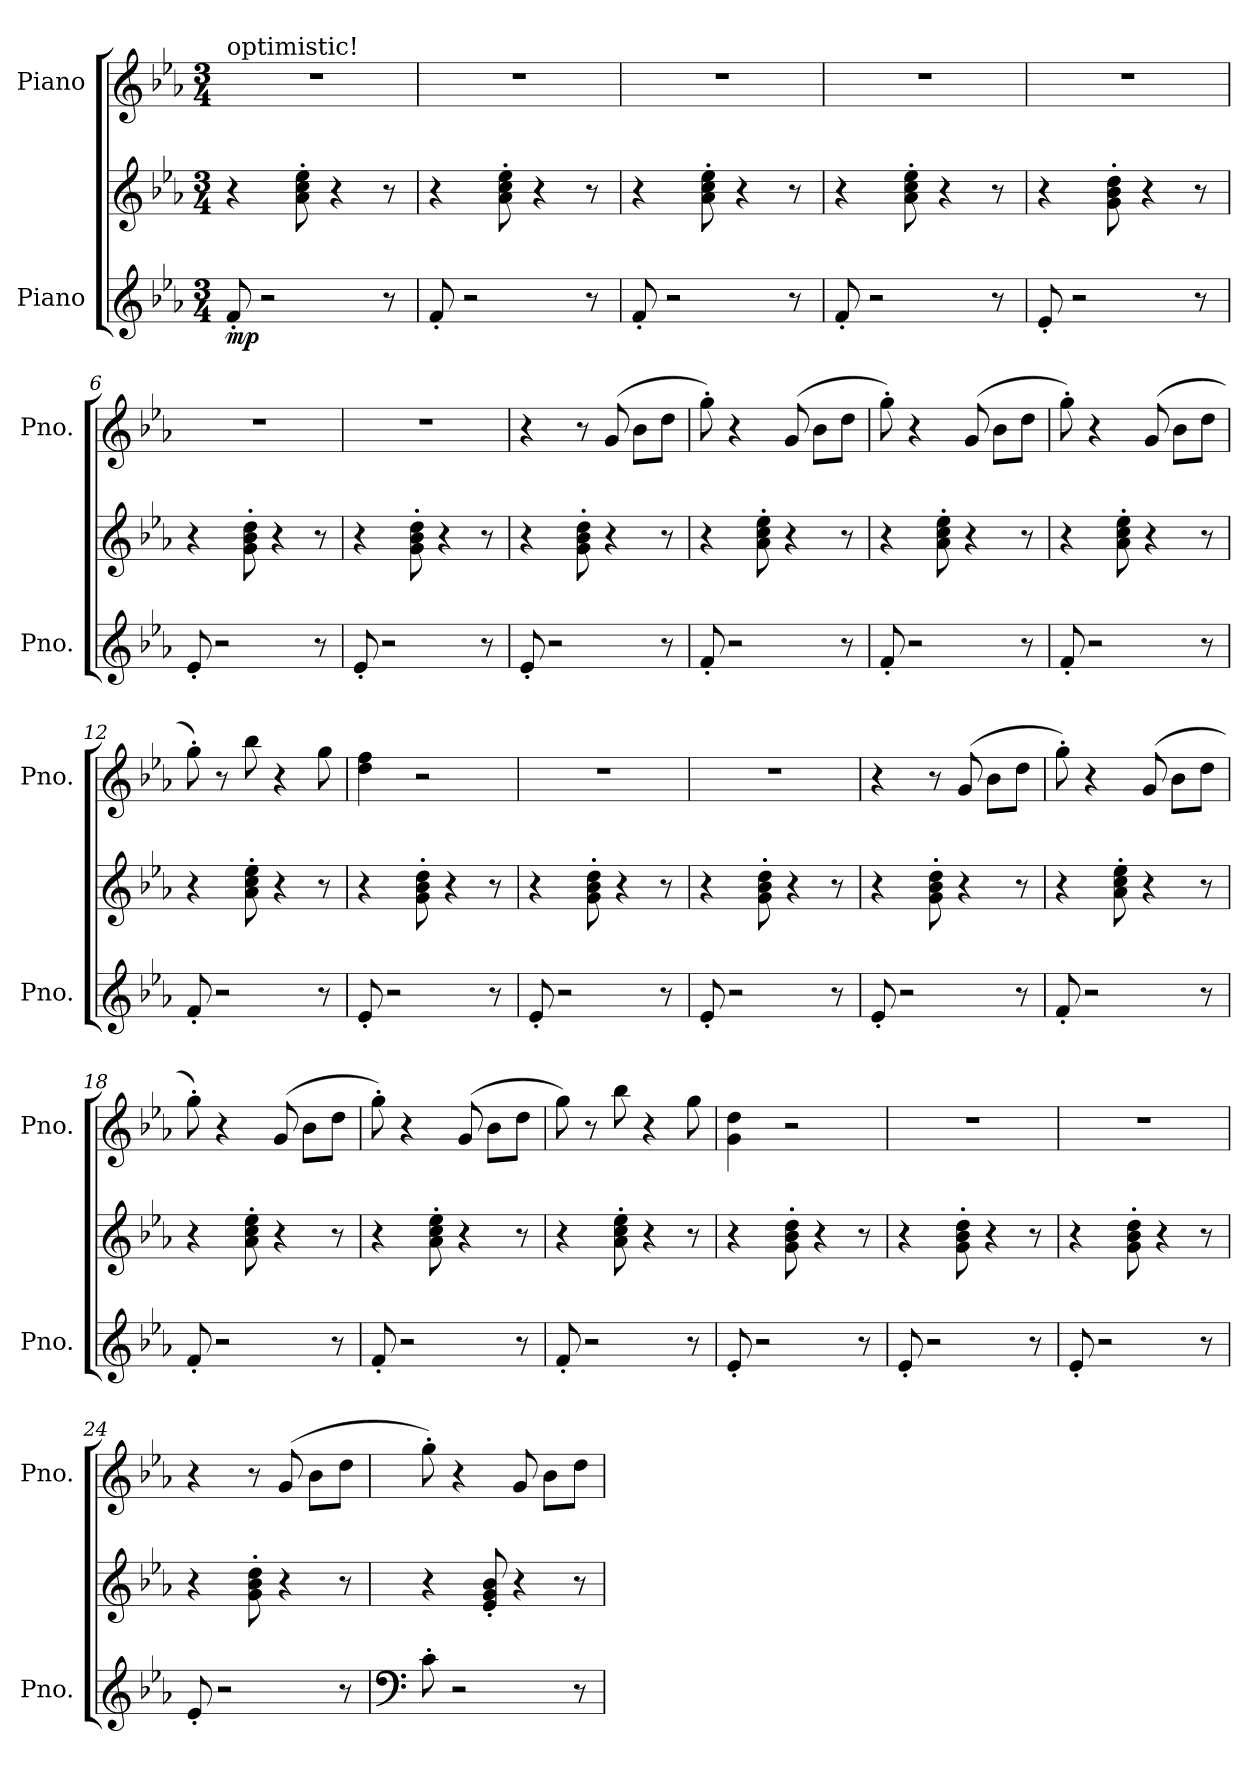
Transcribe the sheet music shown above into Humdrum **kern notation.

**kern	**kern	**dynam	**kern
*part2	*part2	*part2	*part1
*staff3	*staff2	*staff2/3	*staff1
*I"Piano	*	*	*I"Piano
*I'Pno.	*	*	*I'Pno.
*clefG2	*clefG2	*	*clefG2
*k[b-e-a-]	*k[b-e-a-]	*	*k[b-e-a-]
*M3/4	*M3/4	*	*M3/4
=1	=1	=1	=1
!	!	!	!LO:TX:a:t=optimistic!
!	!	!LO:DY:b=2	!
8f'/	4r	mp	2.r
2r	.	.	.
.	8a-\' 8cc\' 8ee-\'	.	.
.	4r	.	.
8r	8r	.	.
=2	=2	=2	=2
8f'/	4r	.	2.r
2r	.	.	.
.	8a-\' 8cc\' 8ee-\'	.	.
.	4r	.	.
8r	8r	.	.
=3	=3	=3	=3
8f'/	4r	.	2.r
2r	.	.	.
.	8a-\' 8cc\' 8ee-\'	.	.
.	4r	.	.
8r	8r	.	.
=4	=4	=4	=4
8f'/	4r	.	2.r
2r	.	.	.
.	8a-\' 8cc\' 8ee-\'	.	.
.	4r	.	.
8r	8r	.	.
=5	=5	=5	=5
8e-'/	4r	.	2.r
2r	.	.	.
.	8g\' 8b-\' 8dd\'	.	.
.	4r	.	.
8r	8r	.	.
=6	=6	=6	=6
8e-'/	4r	.	2.r
2r	.	.	.
.	8g\' 8b-\' 8dd\'	.	.
.	4r	.	.
8r	8r	.	.
=7	=7	=7	=7
8e-'/	4r	.	2.r
2r	.	.	.
.	8g\' 8b-\' 8dd\'	.	.
.	4r	.	.
8r	8r	.	.
!!LO:LB:g=z
=8	=8	=8	=8
8e-'/	4r	.	4r
2r	.	.	.
.	8g\' 8b-\' 8dd\'	.	8r
.	4r	.	(>8g/
.	.	.	8b-\L
8r	8r	.	8dd\J
=9	=9	=9	=9
8f'/	4r	.	8gg'\)
2r	.	.	4r
.	8a-\' 8cc\' 8ee-\'	.	.
.	4r	.	(>8g/
.	.	.	8b-\L
8r	8r	.	8dd\J
=10	=10	=10	=10
8f'/	4r	.	8gg'\)
2r	.	.	4r
.	8a-\' 8cc\' 8ee-\'	.	.
.	4r	.	(>8g/
.	.	.	8b-\L
8r	8r	.	8dd\J
=11	=11	=11	=11
8f'/	4r	.	8gg'\)
2r	.	.	4r
.	8a-\' 8cc\' 8ee-\'	.	.
.	4r	.	(>8g/
.	.	.	8b-\L
8r	8r	.	8dd\J
=12	=12	=12	=12
8f'/	4r	.	8gg'\)
2r	.	.	8r
.	8a-\' 8cc\' 8ee-\'	.	8bb-\
.	4r	.	4r
8r	8r	.	8gg\
=13	=13	=13	=13
8e-'/	4r	.	4dd\ 4ff\
2r	.	.	.
.	8g\' 8b-\' 8dd\'	.	2r
.	4r	.	.
8r	8r	.	.
!!LO:LB:g=z
=14	=14	=14	=14
8e-'/	4r	.	2.r
2r	.	.	.
.	8g\' 8b-\' 8dd\'	.	.
.	4r	.	.
8r	8r	.	.
=15	=15	=15	=15
8e-'/	4r	.	2.r
2r	.	.	.
.	8g\' 8b-\' 8dd\'	.	.
.	4r	.	.
8r	8r	.	.
=16	=16	=16	=16
8e-'/	4r	.	4r
2r	.	.	.
.	8g\' 8b-\' 8dd\'	.	8r
.	4r	.	(>8g/
.	.	.	8b-\L
8r	8r	.	8dd\J
=17	=17	=17	=17
8f'/	4r	.	8gg'\)
2r	.	.	4r
.	8a-\' 8cc\' 8ee-\'	.	.
.	4r	.	(>8g/
.	.	.	8b-\L
8r	8r	.	8dd\J
=18	=18	=18	=18
8f'/	4r	.	8gg'\)
2r	.	.	4r
.	8a-\' 8cc\' 8ee-\'	.	.
.	4r	.	(>8g/
.	.	.	8b-\L
8r	8r	.	8dd\J
=19	=19	=19	=19
8f'/	4r	.	8gg'\)
2r	.	.	4r
.	8a-\' 8cc\' 8ee-\'	.	.
.	4r	.	(>8g/
.	.	.	8b-\L
8r	8r	.	8dd\J
!!LO:LB:g=z
=20	=20	=20	=20
8f'/	4r	.	8gg\)
2r	.	.	8r
.	8a-\' 8cc\' 8ee-\'	.	8bb-\
.	4r	.	4r
8r	8r	.	8gg\
=21	=21	=21	=21
8e-'/	4r	.	4g\ 4dd\
2r	.	.	.
.	8g\' 8b-\' 8dd\'	.	2r
.	4r	.	.
8r	8r	.	.
=22	=22	=22	=22
8e-'/	4r	.	2.r
2r	.	.	.
.	8g\' 8b-\' 8dd\'	.	.
.	4r	.	.
8r	8r	.	.
=23	=23	=23	=23
8e-'/	4r	.	2.r
2r	.	.	.
.	8g\' 8b-\' 8dd\'	.	.
.	4r	.	.
8r	8r	.	.
=24	=24	=24	=24
8e-'/	4r	.	4r
2r	.	.	.
.	8g\' 8b-\' 8dd\'	.	8r
.	4r	.	(>8g/
.	.	.	8b-\L
8r	8r	.	8dd\J
=25	=25	=25	=25
*clefF4	*	*	*
8c'\	4r	.	8gg'\)
2r	.	.	4r
.	8e-/' 8g/' 8b-/'	.	.
.	4r	.	8g/
.	.	.	8b-\L
8r	8r	.	8dd\J
=	=	=	=
*-	*-	*-	*-
